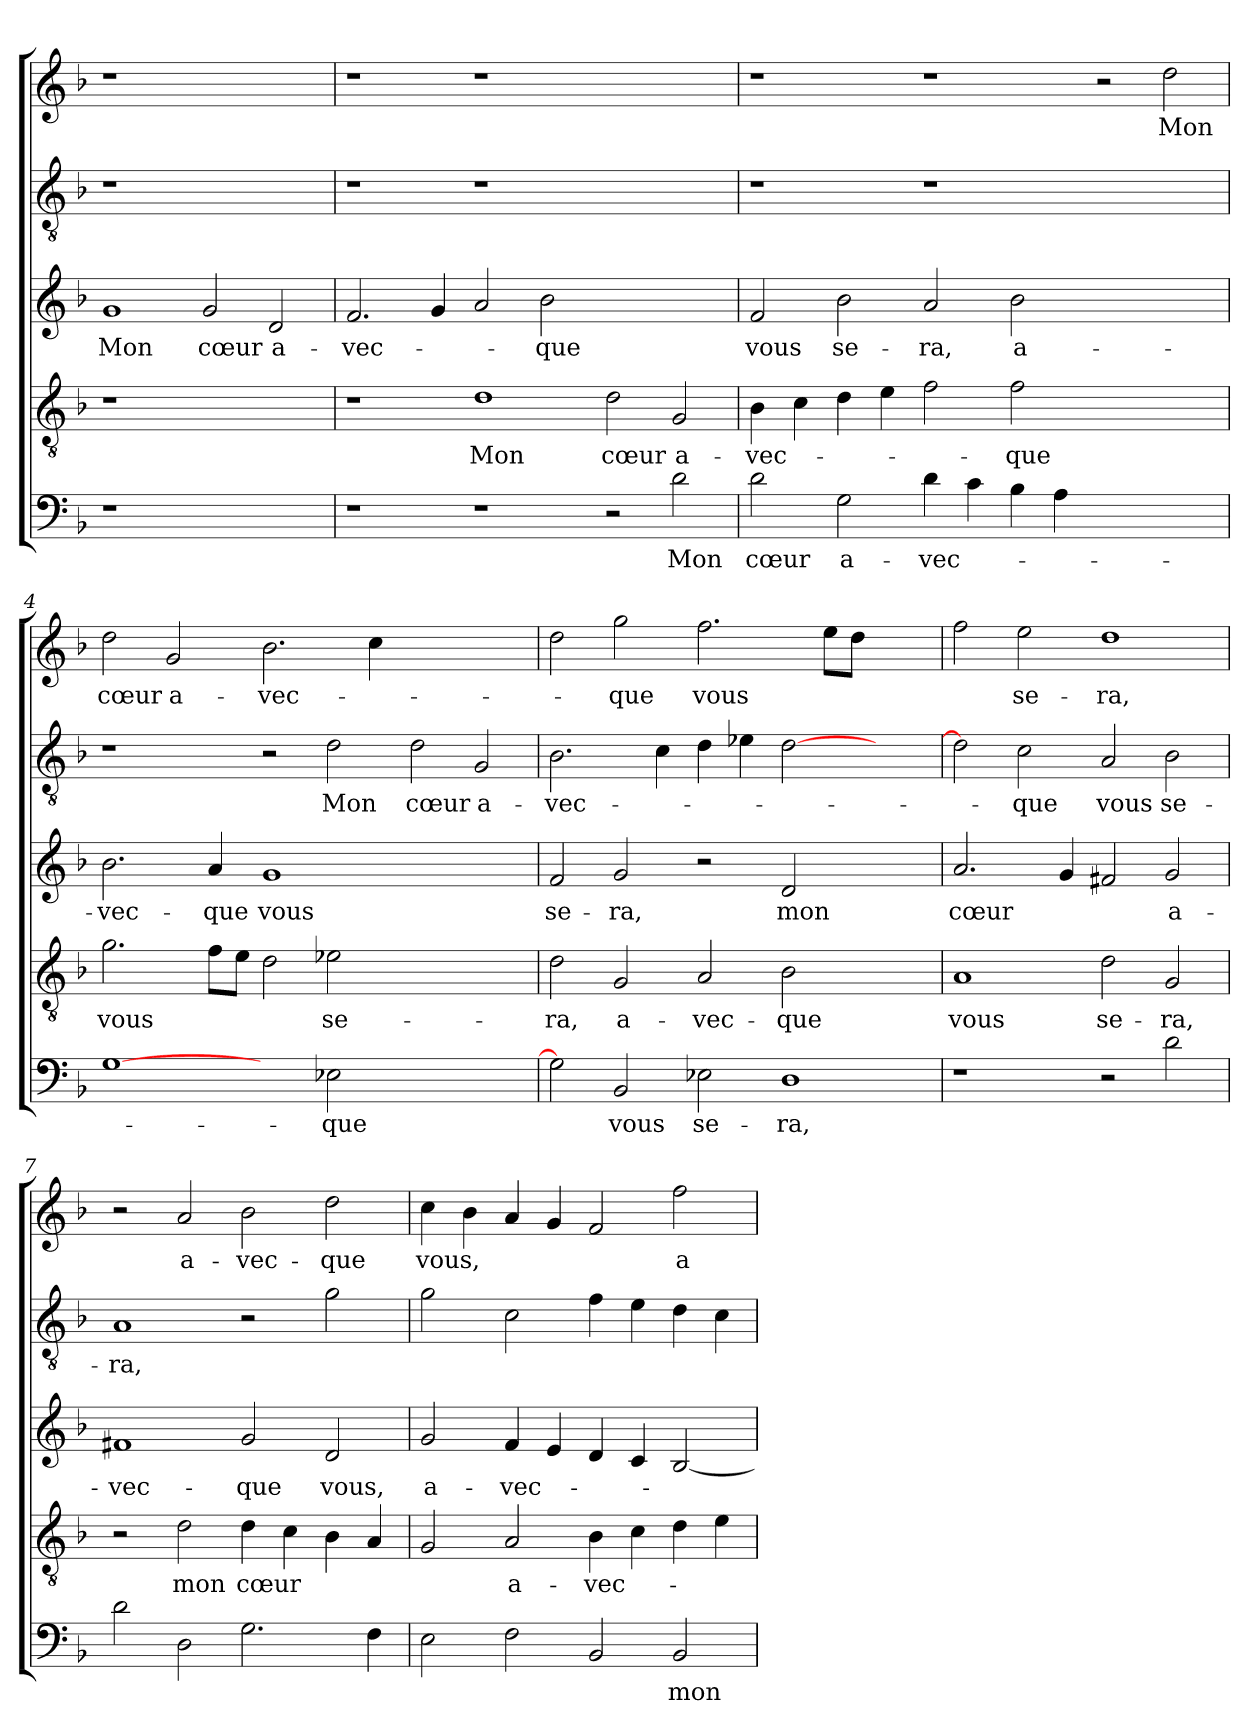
**kern	**text	**kern	**text	**kern	**text	**kern	**text	**kern	**text
*part5	*part5	*part4	*part4	*part3	*part3	*part2	*part2	*part1	*part1
*staff5	*staff5	*staff4	*staff4	*staff3	*staff3	*staff2	*staff2	*staff1	*staff1
*clefF4	*	*clefGv2	*	*clefG2	*	*clefGv2	*	*clefG2	*
*	*	*ITrd7c12	*	*	*	*ITrd7c12	*	*	*
*k[b-]	*	*k[b-]	*	*k[b-]	*	*k[b-]	*	*k[b-]	*
=1	=1	=1	=1	=1	=1	=1	=1	=1	=1
1r	.	1r	.	1g	Mon	1r	.	1r	.
1ryy	.	1ryy	.	2g	cœur	1ryy	.	1ryy	.
.	.	.	.	2d	a-	.	.	.	.
=2	=2	=2	=2	=2	=2	=2	=2	=2	=2
1r	.	1r	.	2.f	-vec-	1r	.	1r	.
.	.	.	.	4g	.	.	.	.	.
1r	.	1D	Mon	2a	.	1r	.	1r	.
.	.	.	.	2b-	-que	.	.	.	.
2r	.	2D	cœur	1ryy	.	1ryy	.	1ryy	.
2d	Mon	2GG	a-	.	.	.	.	.	.
=3	=3	=3	=3	=3	=3	=3	=3	=3	=3
2d	cœur	4BB-	-vec-	2f	vous	1r	.	1r	.
.	.	4C	.	.	.	.	.	.	.
2G	a-	4D	.	2b-	se-	.	.	.	.
.	.	4E	.	.	.	.	.	.	.
4d	-vec-	2F	.	2a	-ra,	1r	.	1r	.
4c	.	.	.	.	.	.	.	.	.
4B-	.	2F	-que	2b-	a-	.	.	.	.
4A	.	.	.	.	.	.	.	.	.
1ryy	.	1ryy	.	1ryy	.	1ryy	.	2r	.
.	.	.	.	.	.	.	.	2dd	Mon
=4	=4	=4	=4	=4	=4	=4	=4	=4	=4
[1G	.	2.G	vous	2.b-	-vec-	1r	.	2dd	cœur
.	.	.	.	.	.	.	.	2g	a-
.	.	8FL	.	4a	-que	.	.	.	.
.	.	8EJ	.	.	.	.	.	.	.
2ryy	.	2D	.	1g	vous	2r	.	2.b-	-vec-
2E-X	-que	2E-X	se-	.	.	2D	Mon	.	.
.	.	.	.	.	.	.	.	4cc	.
1ryy	.	1ryy	.	1ryy	.	2D	cœur	1ryy	.
.	.	.	.	.	.	2GG	a-	.	.
!!LO:LB:g=z
=5	=5	=5	=5	=5	=5	=5	=5	=5	=5
2G]	.	2D	-ra,	2f	se-	2.BB-	-vec-	2dd	.
2BB-	vous	2GG	a-	2g	-ra,	.	.	2gg	-que
.	.	.	.	.	.	4C	.	.	.
2E-X	se-	2AA	-vec-	2r	.	4D	.	2.ff	vous
.	.	.	.	.	.	4E-X	.	.	.
1D	-ra,	2BB-	-que	2d	mon	[2D	.	.	.
.	.	.	.	.	.	.	.	8eeL	.
.	.	.	.	.	.	.	.	8ddJ	.
.	.	2ryy	.	2ryy	.	2ryy	.	2ryy	.
=6	=6	=6	=6	=6	=6	=6	=6	=6	=6
1r	.	1AA	vous	2.a	cœur	2D]	.	2ff	.
.	.	.	.	.	.	2C	-que	2ee	se-
.	.	.	.	4g	.	.	.	.	.
2r	.	2D	se-	2f#X	.	2AA	vous	1dd	-ra,
2d	.	2GG	-ra,	2g	a-	2BB-	se-	.	.
=7	=7	=7	=7	=7	=7	=7	=7	=7	=7
2d	.	2r	.	1f#X	-vec-	1AA	-ra,	2r	.
2D	.	2D	mon	.	.	.	.	2a	a-
2.G	.	4D	cœur	2g	-que	2r	.	2b-	-vec-
.	.	4C	.	.	.	.	.	.	.
.	.	4BB-	.	2d	vous,	2G	.	2dd	-que
4F	.	4AA	.	.	.	.	.	.	.
=8	=8	=8	=8	=8	=8	=8	=8	=8	=8
2E	.	2GG	.	2g	a-	2G	.	4cc	vous,
.	.	.	.	.	.	.	.	4b-	.
2F	.	2AA	a-	4f	-vec-	2C	.	4a	.
.	.	.	.	4e	.	.	.	4g	.
2BB-	.	4BB-	-vec-	4d	.	4F	.	2f	.
.	.	4C	.	4c	.	4E	.	.	.
2BB-	mon	4D	.	[2B-	.	4D	.	2ff	a-
.	.	4E	.	.	.	4C	.	.	.
=	=	=	=	=	=	=	=	=	=
*-	*-	*-	*-	*-	*-	*-	*-	*-	*-
